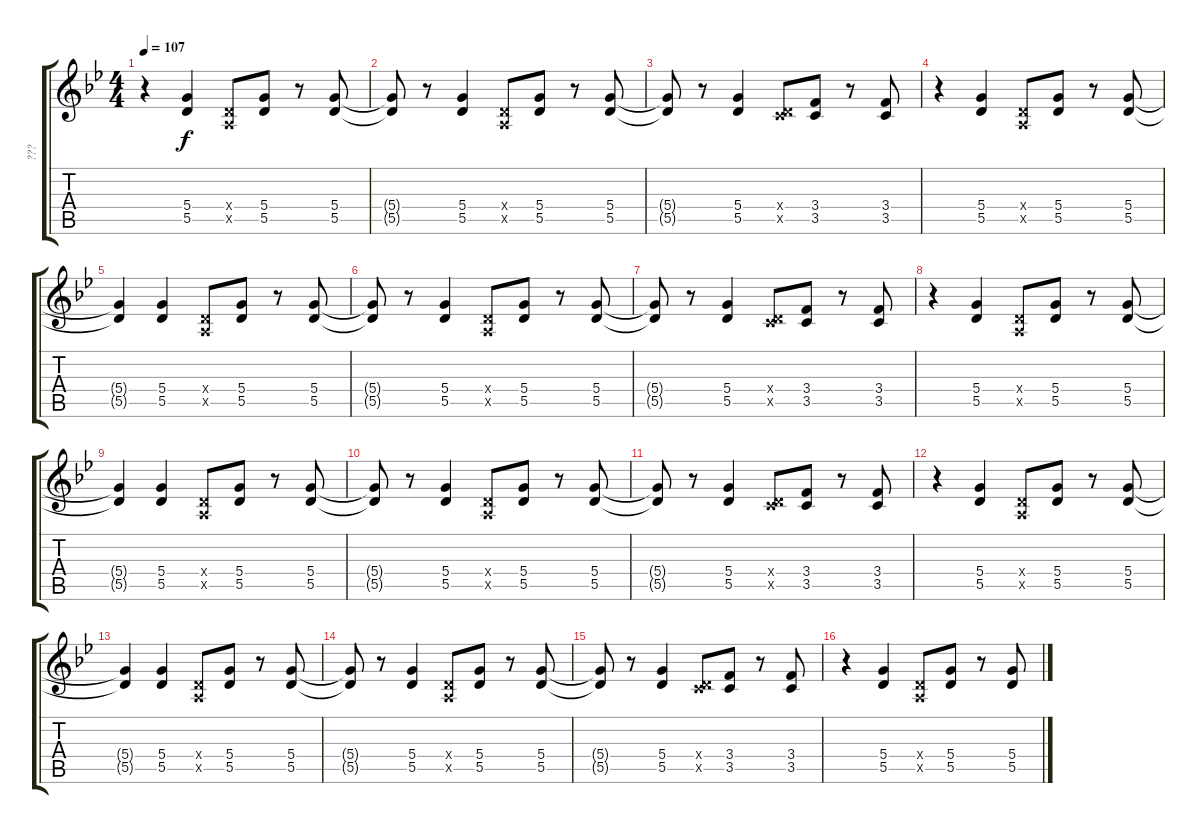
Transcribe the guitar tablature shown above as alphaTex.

\track ("???" "???") {instrument distortionguitar}
\staff {score tabs}
\tuning (E4 B3 G3 D3 A2 E2) {hide}
\ts (4 4)
\tempo 107
\clef g2
\ks bb
r.4{dy f volume 14} (5.4 5.5).4 (0.4{x} 0.5{x}).8 (5.4 5.5).8 r.8 (5.4 5.5).8 |
(5.4{t} 5.5{t}).8 r.8 (5.4 5.5).4 (0.4{x} 0.5{x}).8 (5.4 5.5).8 r.8 (5.4 5.5).8 |
(5.4{t} 5.5{t}).8 r.8 (5.4 5.5).4 (0.4{x} 3.5{x}).8 (3.4 3.5).8 r.8 (3.4 3.5).8 |
r.4 (5.4 5.5).4 (0.4{x} 0.5{x}).8 (5.4 5.5).8 r.8 (5.4 5.5).8 |
(5.4{t} 5.5{t}).4 (5.4 5.5).4 (0.4{x} 0.5{x}).8 (5.4 5.5).8 r.8 (5.4 5.5).8 |
(5.4{t} 5.5{t}).8 r.8 (5.4 5.5).4 (0.4{x} 0.5{x}).8 (5.4 5.5).8 r.8 (5.4 5.5).8 |
(5.4{t} 5.5{t}).8 r.8 (5.4 5.5).4 (0.4{x} 3.5{x}).8 (3.4 3.5).8 r.8 (3.4 3.5).8 |
r.4 (5.4 5.5).4 (0.4{x} 0.5{x}).8 (5.4 5.5).8 r.8 (5.4 5.5).8 |
(5.4{t} 5.5{t}).4 (5.4 5.5).4 (0.4{x} 0.5{x}).8 (5.4 5.5).8 r.8 (5.4 5.5).8 |
(5.4{t} 5.5{t}).8 r.8 (5.4 5.5).4 (0.4{x} 0.5{x}).8 (5.4 5.5).8 r.8 (5.4 5.5).8 |
(5.4{t} 5.5{t}).8 r.8 (5.4 5.5).4 (0.4{x} 3.5{x}).8 (3.4 3.5).8 r.8 (3.4 3.5).8 |
r.4 (5.4 5.5).4 (0.4{x} 0.5{x}).8 (5.4 5.5).8 r.8 (5.4 5.5).8 |
(5.4{t} 5.5{t}).4 (5.4 5.5).4 (0.4{x} 0.5{x}).8 (5.4 5.5).8 r.8 (5.4 5.5).8 |
(5.4{t} 5.5{t}).8 r.8 (5.4 5.5).4 (0.4{x} 0.5{x}).8 (5.4 5.5).8 r.8 (5.4 5.5).8 |
(5.4{t} 5.5{t}).8 r.8 (5.4 5.5).4 (0.4{x} 3.5{x}).8 (3.4 3.5).8 r.8 (3.4 3.5).8 |
r.4 (5.4 5.5).4 (0.4{x} 0.5{x}).8 (5.4 5.5).8 r.8 (5.4 5.5).8
